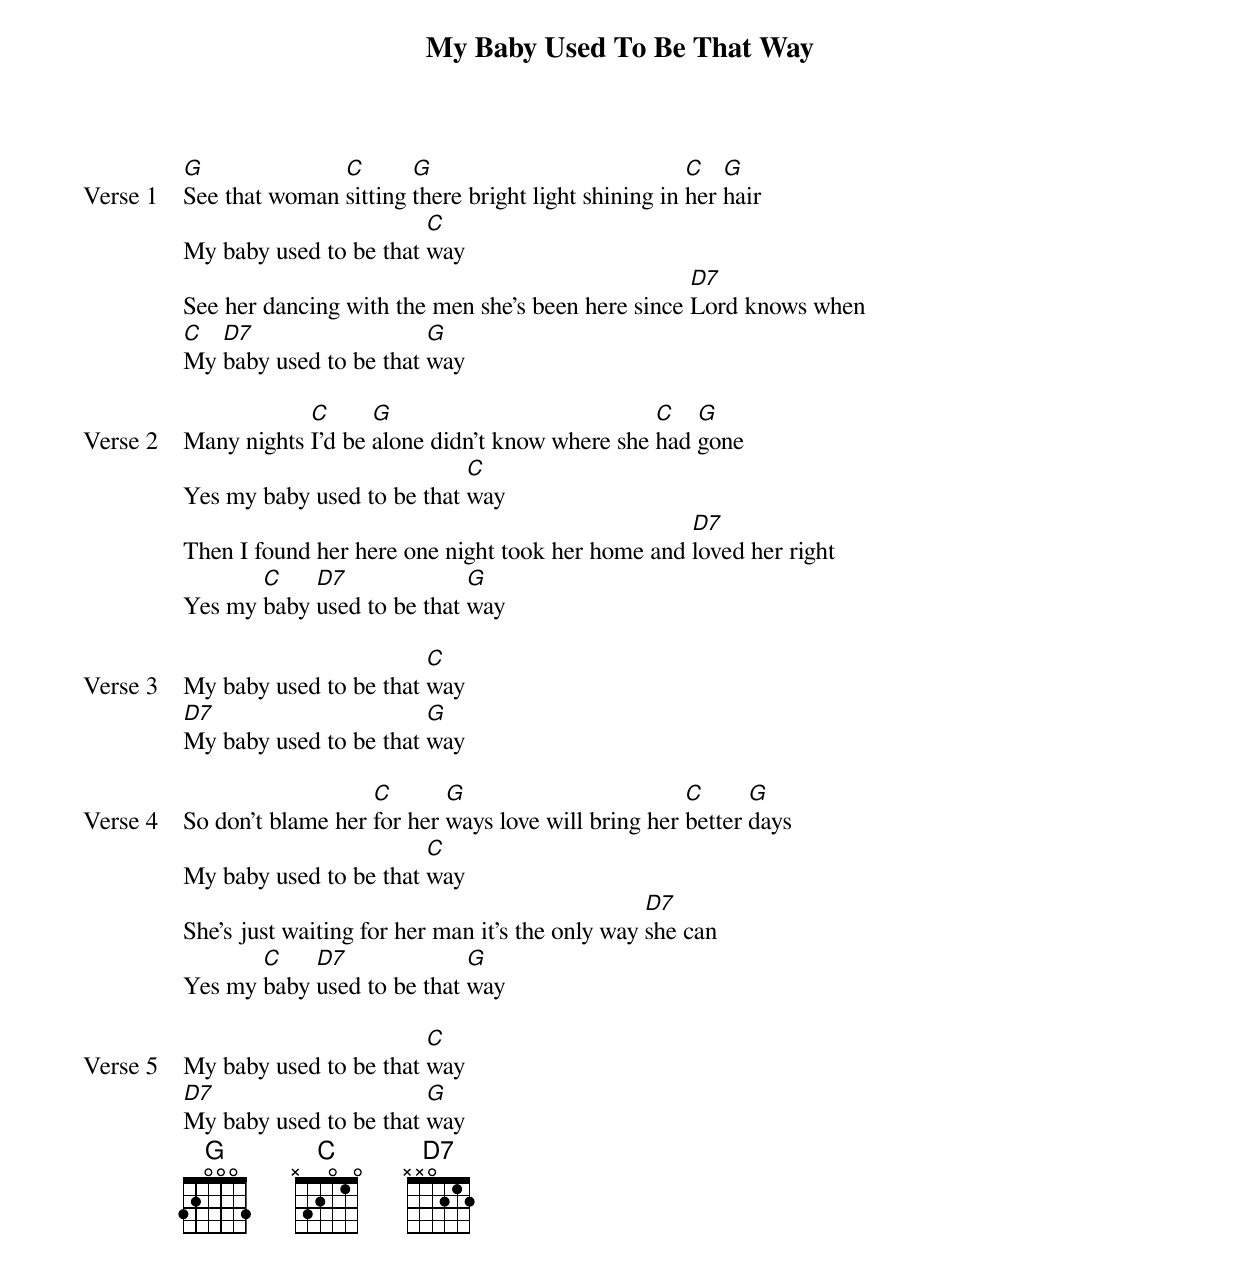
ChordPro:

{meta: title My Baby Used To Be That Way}
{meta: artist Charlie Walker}
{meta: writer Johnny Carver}

{start_of_verse: Verse 1}
[G]See that woman [C]sitting [G]there bright light shining in [C]her [G]hair
My baby used to be that [C]way
See her dancing with the men she's been here since [D7]Lord knows when
[C]My [D7]baby used to be that [G]way
{end_of_verse}

{start_of_verse: Verse 2}
Many nights [C]I'd be [G]alone didn't know where she [C]had [G]gone
Yes my baby used to be that [C]way
Then I found her here one night took her home and [D7]loved her right
Yes my [C]baby [D7]used to be that [G]way
{end_of_verse}

{start_of_verse: Verse 3}
My baby used to be that [C]way
[D7]My baby used to be that [G]way
{end_of_verse}

{start_of_verse: Verse 4}
So don't blame her [C]for her [G]ways love will bring her [C]better [G]days
My baby used to be that [C]way
She's just waiting for her man it's the only way [D7]she can
Yes my [C]baby [D7]used to be that [G]way
{end_of_verse}

{start_of_verse: Verse 5}
My baby used to be that [C]way
[D7]My baby used to be that [G]way
{end_of_verse}
